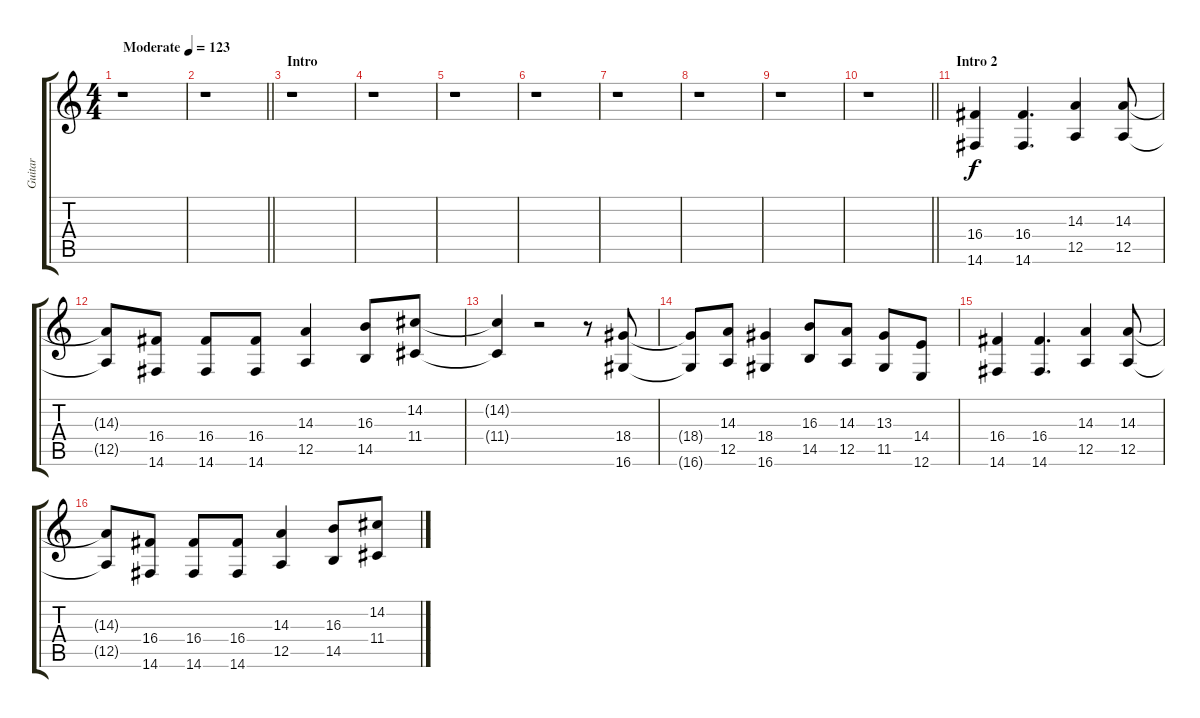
\track ("Guitar" "Guitar") {instrument lead8bassandlead}
\staff {score tabs}
\tuning (E4 B3 G3 D3 A2 E2) {hide}
\ts (4 4)
\tempo (123 "Moderate")
\clef g2
\ks c
r.1{dy f instrument lead8bassandlead} |
\barLineRight lightlight
r.1 |
\section ("" "Intro")
r.1 |
r.1 |
r.1 |
r.1 |
r.1 |
r.1 |
r.1 |
\barLineRight lightlight
r.1 |
\section ("" "Intro 2")
(16.4 14.6).4 (16.4 14.6).4{d} (14.3 12.5).4 (14.3 12.5).8 |
(14.3{t} 12.5{t}).8 (16.4 14.6).8 (16.4 14.6).8 (16.4 14.6).8 (14.3 12.5).4 (16.3 14.5).8 (14.2 11.4).8 |
(14.2{t} 11.4{t}).4 r.2 r.8 (18.4 16.6).8 |
(18.4{t} 16.6{t}).8 (14.3 12.5).8 (18.4 16.6).4 (16.3 14.5).8 (14.3 12.5).8 (13.3 11.5).8 (14.4 12.6).8 |
(16.4 14.6).4 (16.4 14.6).4{d} (14.3 12.5).4 (14.3 12.5).8 |
(14.3{t} 12.5{t}).8 (16.4 14.6).8 (16.4 14.6).8 (16.4 14.6).8 (14.3 12.5).4 (16.3 14.5).8 (14.2 11.4).8
